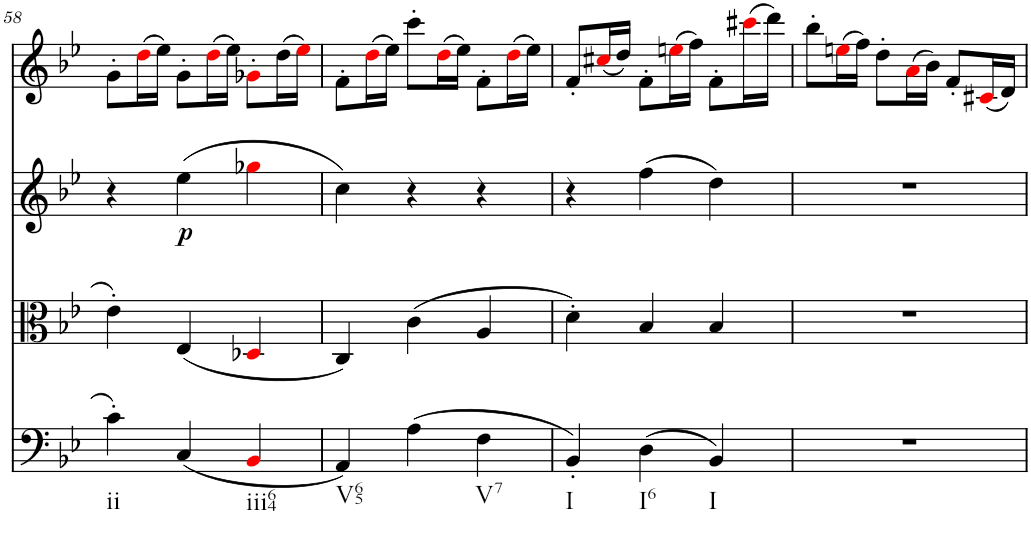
**kern	**kern	**kern	**dynam	**kern
*part4	*part3	*part2	*part2	*part1
*staff4	*staff3	*staff2	*staff2	*staff1
*I"Violoncello	*I"Viola	*I"Violin II	*	*I"Violin I
!!LO:PB:g=z
*clefF4	*clefC3	*clefG2	*	*clefG2
*k[b-e-]	*k[b-e-]	*k[b-e-]	*	*k[b-e-]
*B-:	*B-:	*B-:	*	*B-:
*M3/4	*M3/4	*M3/4	*	*M3/4
=58	=58	=58	=58	=58
!LO:TX:b:t=ii	!	!	!	!
4c'\	4e-'\	4r	.	8g'\L
.	.	.	.	(16ddi\L
.	.	.	.	16ee-\JJ)
!	!	!	!LO:DY:b	!
(4C/	(4E-/	(4ee-\	p	8g'\L
.	.	.	.	(16ddi\L
.	.	.	.	16ee-\JJ)
!LO:TX:b:t=iii64	!	!	!	!
4BB-i/	4D-Xi/	4gg-Xi\	.	8g-X'i\L
.	.	.	.	(16dd\L
.	.	.	.	16ee-i\JJ)
=59	=59	=59	=59	=59
!LO:TX:b:t=V65	!	!	!	!
4AA/)	4C/)	4cc\)	.	8f'\L
.	.	.	.	(16ddi\L
.	.	.	.	16ee-\JJ)
(4A\	(4c\	4r	.	8ccc'\L
.	.	.	.	(16ddi\L
.	.	.	.	16ee-\JJ)
!LO:TX:b:t=V7	!	!	!	!
4F\	4A/	4r	.	8f'\L
.	.	.	.	(16ddi\L
.	.	.	.	16ee-\JJ)
=60	=60	=60	=60	=60
!LO:TX:b:t=I	!	!	!	!
4BB-'/)	4d'\)	4r	.	8f'/L
.	.	.	.	(16cc#Xi/L
.	.	.	.	16dd/JJ)
!LO:TX:b:t=I6	!	!	!	!
(4D\	4B-/	(4ff\	.	8f'\L
.	.	.	.	(16eeni\L
.	.	.	.	16ff\JJ)
!LO:TX:b:t=I	!	!	!	!
4BB-/)	4B-/	4dd\)	.	8f'\L
.	.	.	.	(16ccc#Xi\L
.	.	.	.	16ddd\JJ)
=61	=61	=61	=61	=61
2.r	2.r	2.r	.	8bb-'\L
.	.	.	.	(16eeni\L
.	.	.	.	16ff\JJ)
.	.	.	.	8dd'\L
.	.	.	.	(16ai\L
.	.	.	.	16b-\JJ)
.	.	.	.	8f'/L
.	.	.	.	(16c#Xi/L
.	.	.	.	16d/JJ)
=	=	=	=	=
*-	*-	*-	*-	*-
